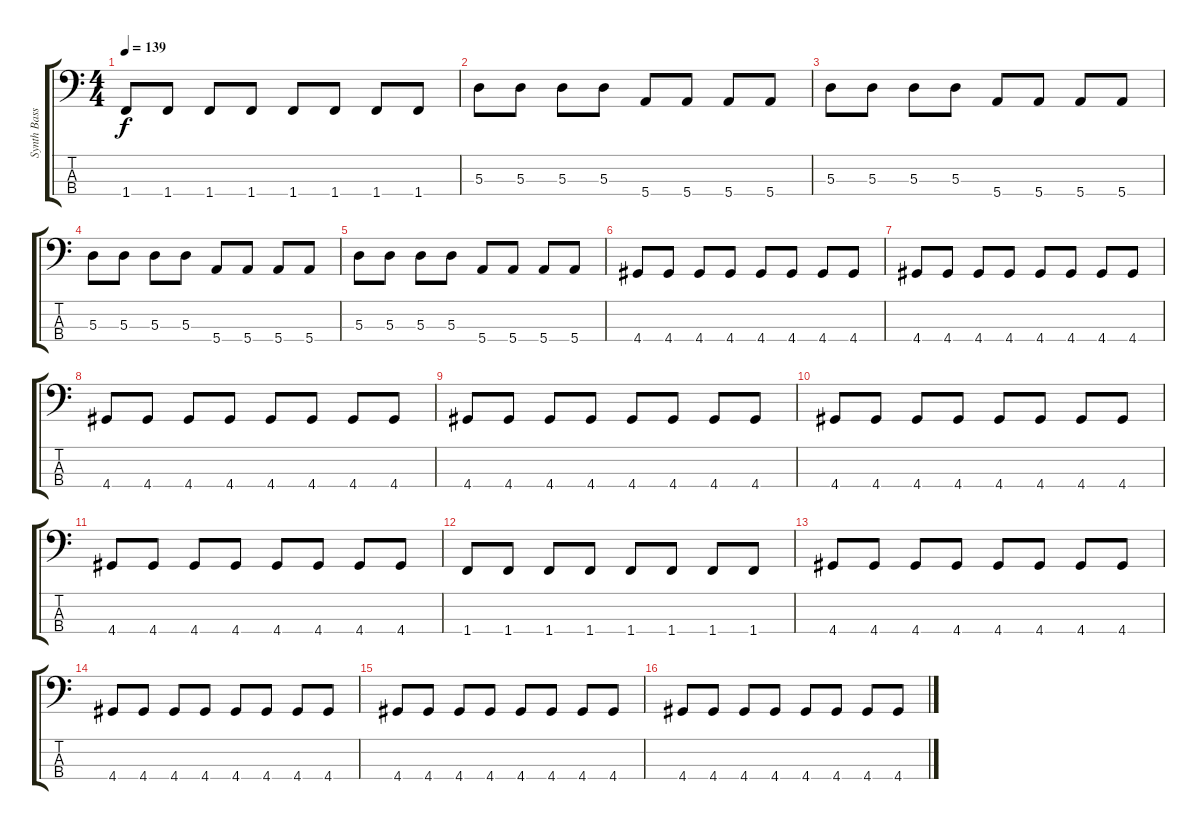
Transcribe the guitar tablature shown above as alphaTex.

\track ("Synth Bass" "Synth Bass") {instrument synthbass1}
\staff {score tabs}
\tuning (G2 D2 A1 E1) {hide}
\ts (4 4)
\tempo 139
\clef f4
\ks c
1.4.8{dy f} 1.4.8 1.4.8 1.4.8 1.4.8 1.4.8 1.4.8 1.4.8 |
5.3.8 5.3.8 5.3.8 5.3.8 5.4.8 5.4.8 5.4.8 5.4.8 |
5.3.8 5.3.8 5.3.8 5.3.8 5.4.8 5.4.8 5.4.8 5.4.8 |
5.3.8 5.3.8 5.3.8 5.3.8 5.4.8 5.4.8 5.4.8 5.4.8 |
5.3.8 5.3.8 5.3.8 5.3.8 5.4.8 5.4.8 5.4.8 5.4.8 |
4.4.8 4.4.8 4.4.8 4.4.8 4.4.8 4.4.8 4.4.8 4.4.8 |
4.4.8 4.4.8 4.4.8 4.4.8 4.4.8 4.4.8 4.4.8 4.4.8 |
4.4.8 4.4.8 4.4.8 4.4.8 4.4.8 4.4.8 4.4.8 4.4.8 |
4.4.8 4.4.8 4.4.8 4.4.8 4.4.8 4.4.8 4.4.8 4.4.8 |
4.4.8 4.4.8 4.4.8 4.4.8 4.4.8 4.4.8 4.4.8 4.4.8 |
4.4.8 4.4.8 4.4.8 4.4.8 4.4.8 4.4.8 4.4.8 4.4.8 |
1.4.8 1.4.8 1.4.8 1.4.8 1.4.8 1.4.8 1.4.8 1.4.8 |
4.4.8 4.4.8 4.4.8 4.4.8 4.4.8 4.4.8 4.4.8 4.4.8 |
4.4.8 4.4.8 4.4.8 4.4.8 4.4.8 4.4.8 4.4.8 4.4.8 |
4.4.8 4.4.8 4.4.8 4.4.8 4.4.8 4.4.8 4.4.8 4.4.8 |
4.4.8 4.4.8 4.4.8 4.4.8 4.4.8 4.4.8 4.4.8 4.4.8
